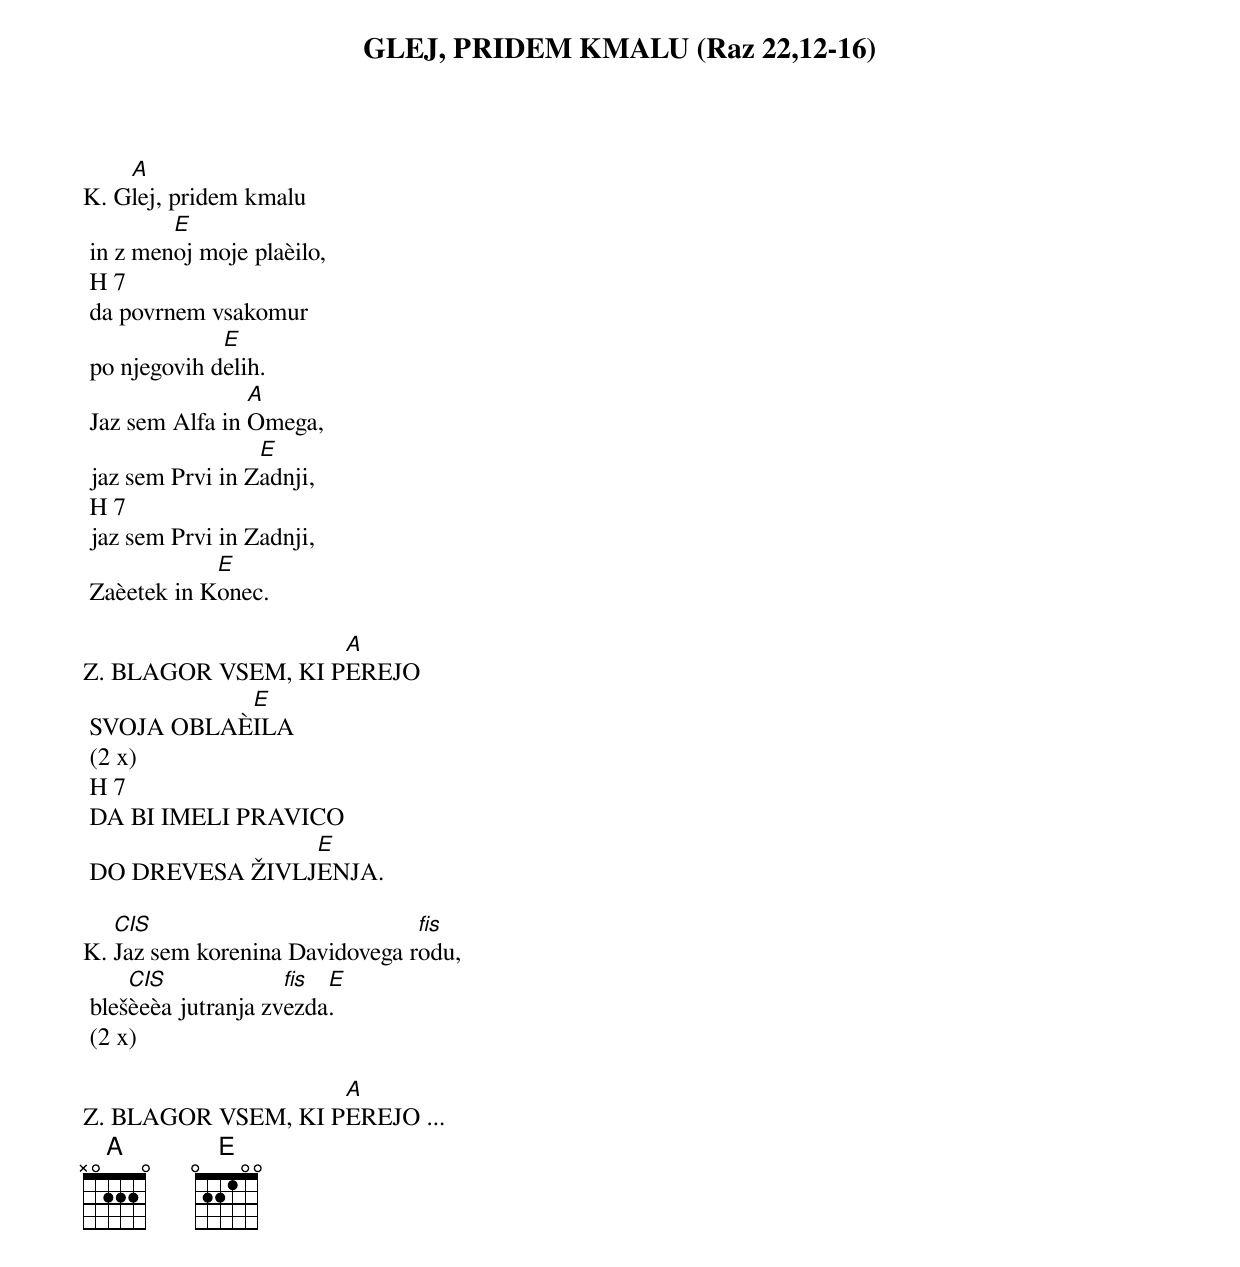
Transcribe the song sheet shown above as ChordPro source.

{title: GLEJ, PRIDEM KMALU (Raz 22,12-16)}

K.	G[A]lej, pridem kmalu
	in z men[E]oj moje plaèilo,
	H 7
	da povrnem vsakomur
	po njegovih d[E]elih.
	Jaz sem Alfa in [A]Omega,
	jaz sem Prvi in Z[E]adnji,
	H 7
	jaz sem Prvi in Zadnji,
	Zaèetek in K[E]onec.

Z.	BLAGOR VSEM, KI P[A]EREJO
	SVOJA OBLAÈ[E]ILA
	(2 x)
	H 7
	DA BI IMELI PRAVICO
	DO DREVESA ŽIVLJ[E]ENJA.

K.	[CIS]Jaz sem korenina Davidovega r[fis]odu,
	bleš[CIS]èeèa jutranja zv[fis]ezda[E].
	(2 x)

Z.	BLAGOR VSEM, KI P[A]EREJO ...
